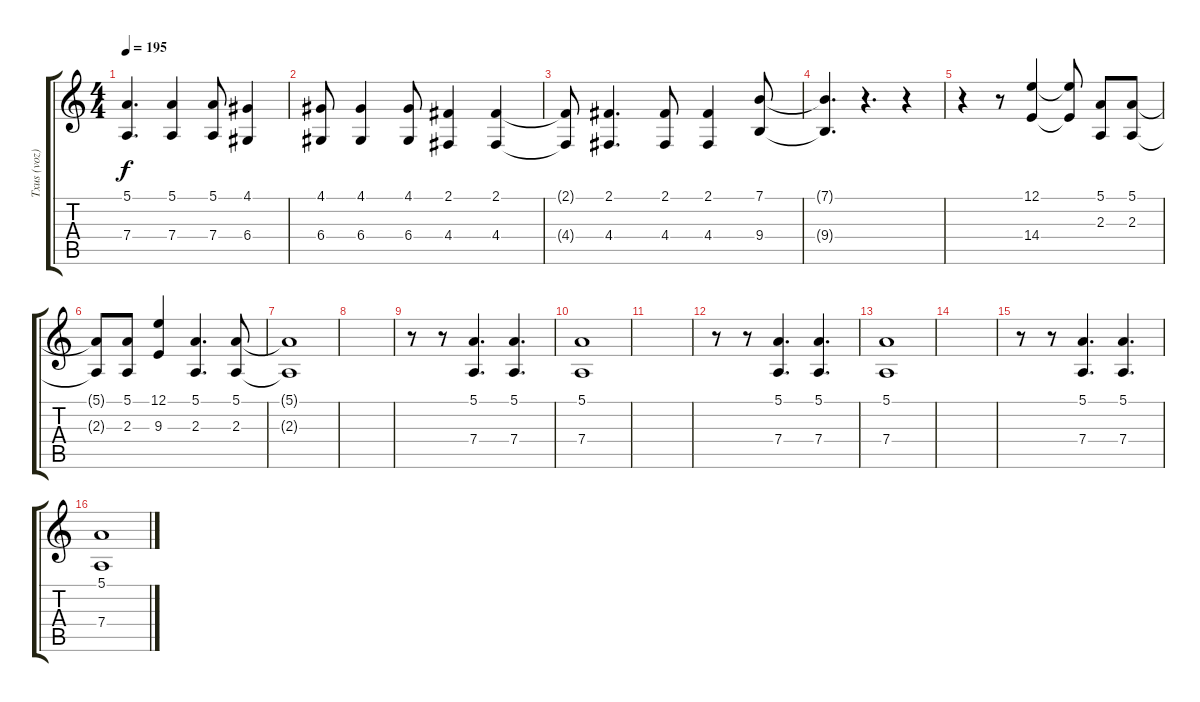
\track ("Txus (voz)" "Txus (voz)") {instrument lead1square}
\staff {score tabs}
\tuning (E4 B3 G3 D3 A2 E2) {hide}
\ts (4 4)
\tempo 195
\clef g2
\ks c
(5.1 7.4).4{d dy f} (5.1 7.4).4 (5.1 7.4).8 (4.1 6.4).4 |
(4.1 6.4).8 (4.1 6.4).4 (4.1 6.4).8 (2.1 4.4).4 (2.1 4.4).4 |
(2.1{t} 4.4{t}).8 (2.1 4.4).4{d} (2.1 4.4).8 (2.1 4.4).4 (7.1 9.4).8 |
(7.1{t} 9.4{t}).4{d} r.4{d} r.4 |
r.4 r.8 (12.1 14.4).4 (12.1{t} 14.4{t}).8 (5.1 2.3).8 (5.1 2.3).8 |
(5.1{t} 2.3{t}).8 (5.1 2.3).8 (12.1 9.3).4 (5.1 2.3).4{d} (5.1 2.3).8 |
(5.1{t} 2.3{t}).1 |
|
r.8 r.8 (5.1 7.4).4{d} (5.1 7.4).4{d} |
(5.1 7.4).1 |
|
r.8 r.8 (5.1 7.4).4{d} (5.1 7.4).4{d} |
(5.1 7.4).1 |
|
r.8 r.8 (5.1 7.4).4{d} (5.1 7.4).4{d} |
(5.1 7.4).1
